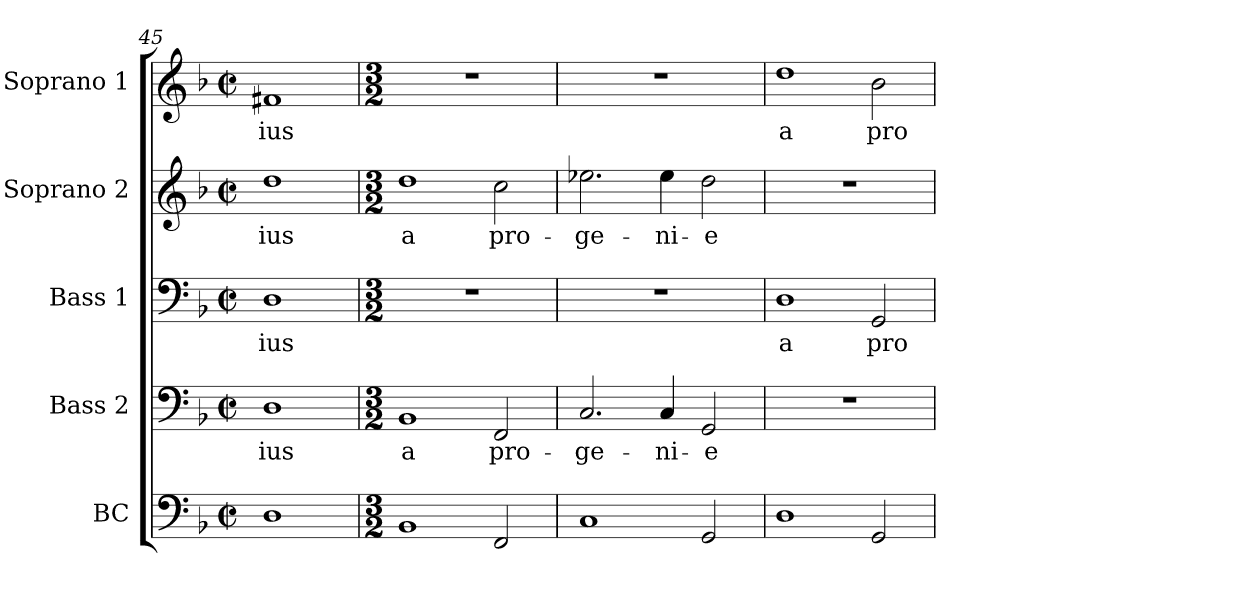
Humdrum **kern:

**kern	**kern	**text	**kern	**text	**kern	**text	**kern	**text
*part5	*part4	*part4	*part3	*part3	*part2	*part2	*part1	*part1
*staff5	*staff4	*staff4	*staff3	*staff3	*staff2	*staff2	*staff1	*staff1
*I"BC	*I"Bass 2	*	*I"Bass 1	*	*I"Soprano 2	*	*I"Soprano 1	*
*	*I'B 2	*	*I'B 1	*	*I'S 2	*	*I'S 1	*
*clefF4	*clefF4	*	*clefF4	*	*clefG2	*	*clefG2	*
*k[b-]	*k[b-]	*	*k[b-]	*	*k[b-]	*	*k[b-]	*
*F:	*F:	*	*F:	*	*F:	*	*F:	*
*M2/2	*M2/2	*	*M2/2	*	*M2/2	*	*M2/2	*
*met(c|)	*met(c|)	*	*met(c|)	*	*met(c|)	*	*met(c|)	*
=45	=45	=45	=45	=45	=45	=45	=45	=45
1D	1D	-ius	1D	-ius	1dd	-ius	1f#X	-ius
!!LO:LB:g=z
=46	=46	=46	=46	=46	=46	=46	=46	=46
*M3/2	*M3/2	*	*M3/2	*	*M3/2	*	*M3/2	*
1BB-	1BB-	a	1.r	.	1dd	a	1.r	.
2FF/	2FF/	pro-	.	.	2cc\	pro-	.	.
=47	=47	=47	=47	=47	=47	=47	=47	=47
1C	2.C/	-ge-	1.r	.	2.ee-X\	-ge-	1.r	.
.	4C/	-ni-	.	.	4ee-\	-ni-	.	.
2GG/	2GG/	-e	.	.	2dd\	-e	.	.
=48	=48	=48	=48	=48	=48	=48	=48	=48
1D	1.r	.	1D	a	1.r	.	1dd	a
2GG/	.	.	2GG/	pro-	.	.	2b-\	pro-
=	=	=	=	=	=	=	=	=
*-	*-	*-	*-	*-	*-	*-	*-	*-
